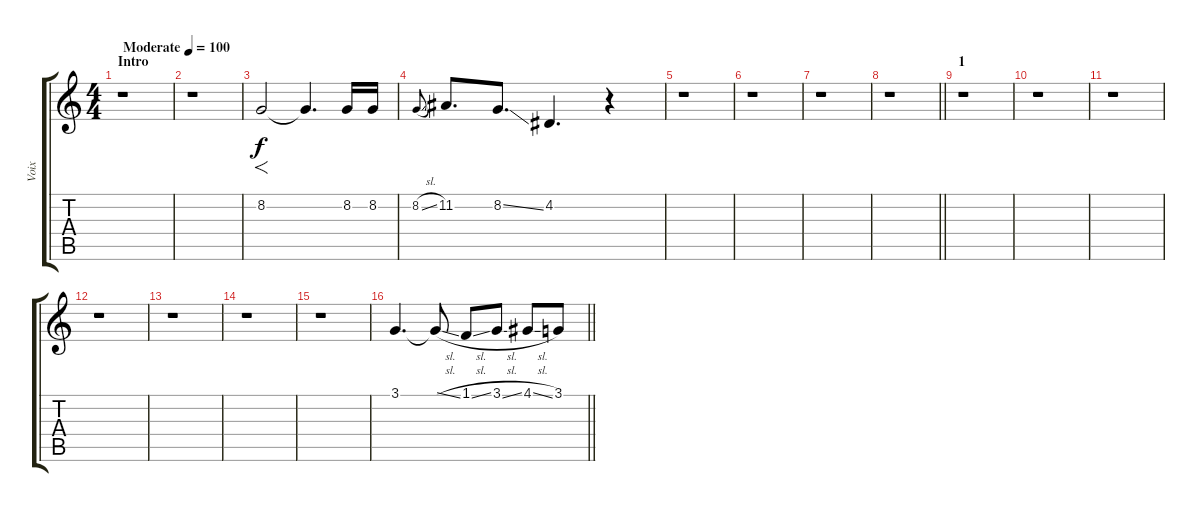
\track ("Voix" "Voix") {instrument clarinet}
\staff {score tabs}
\tuning (E4 B3 G3 D3 A2 E2) {hide}
\ts (4 4)
\section ("" "Intro")
\tempo (100 "Moderate")
\clef g2
\ks c
r.1{dy f instrument clarinet} |
r.1 |
8.2.2{f} 8.2{t}.4{d} 8.2.16 8.2.16 |
8.2{sl}.8{gr onbeat} 11.2.8{d} 8.2{ss}.8{d} 4.2.4{d} r.4 |
r.1 |
r.1 |
r.1 |
\barLineRight lightlight
r.1 |
\section ("" "1")
r.1 |
r.1 |
r.1 |
r.1 |
r.1 |
r.1 |
r.1 |
\barLineRight lightlight
3.1.4{d} 3.1{sl t}.8 1.1{sl}.8 3.1{sl}.8 4.1{sl}.8 3.1.8
